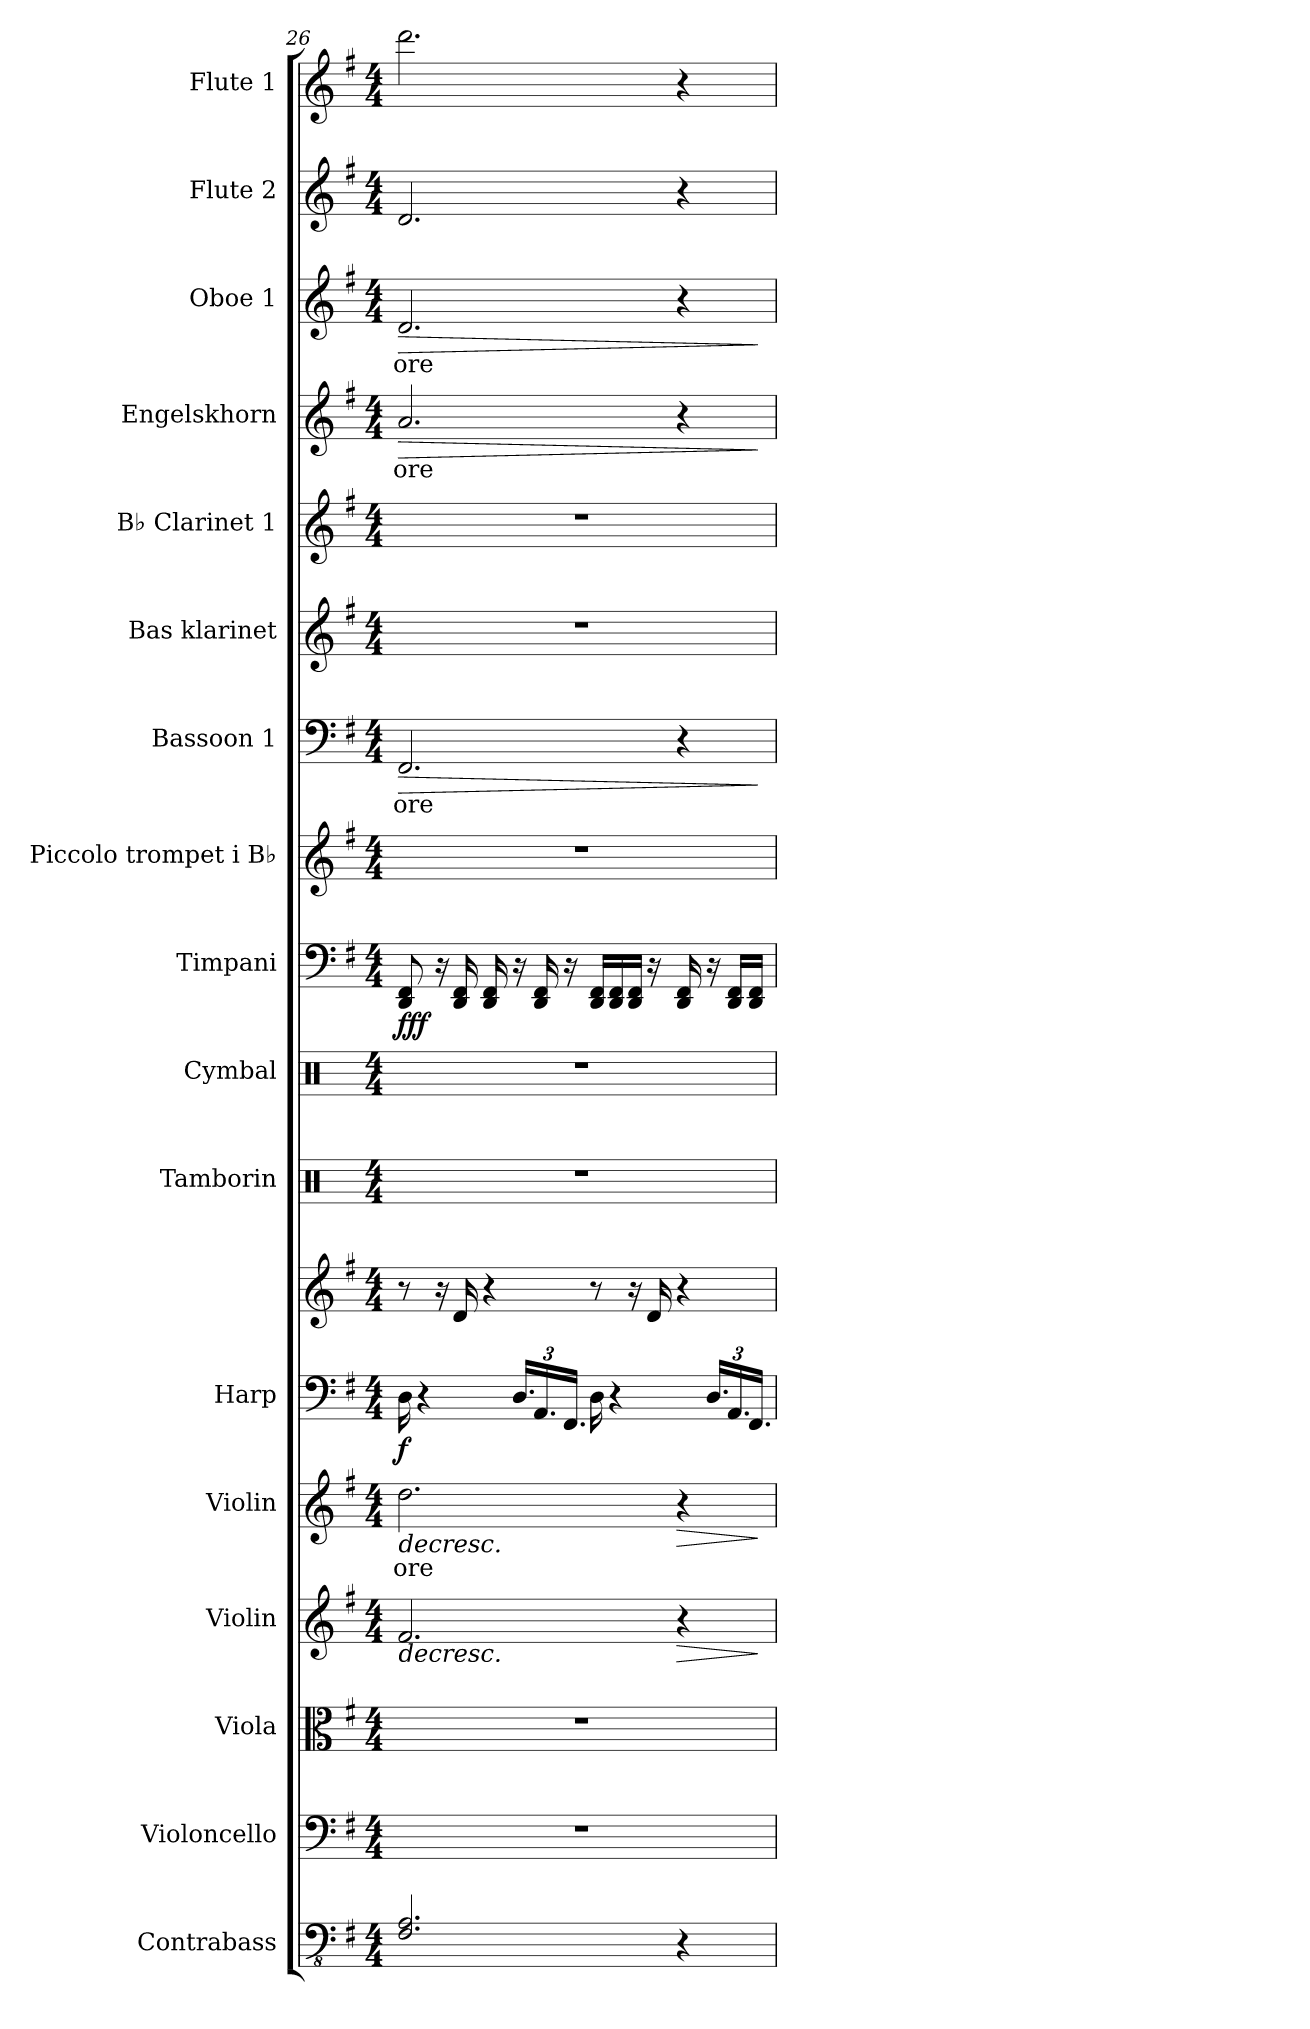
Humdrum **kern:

**kern	**kern	**kern	**kern	**dynam	**kern	**text	**dynam	**kern	**kern	**dynam	**kern	**kern	**kern	**dynam	**kern	**kern	**text	**dynam	**kern	**kern	**kern	**text	**dynam	**kern	**text	**dynam	**kern	**kern
*part17	*part16	*part15	*part14	*part14	*part13	*part13	*part13	*part12	*part12	*part12	*part11	*part10	*part9	*part9	*part8	*part7	*part7	*part7	*part6	*part5	*part4	*part4	*part4	*part3	*part3	*part3	*part2	*part1
*staff18	*staff17	*staff16	*staff15	*staff15	*staff14	*staff14	*staff14	*staff13	*staff12	*staff12/13	*staff11	*staff10	*staff9	*staff9	*staff8	*staff7	*staff7	*staff7	*staff6	*staff5	*staff4	*staff4	*staff4	*staff3	*staff3	*staff3	*staff2	*staff1
*I"Contrabass	*I"Violoncello	*I"Viola	*I"Violin	*	*I"Violin	*	*	*I"Harp	*	*	*I"Tamborin	*I"Cymbal	*I"Timpani	*	*I"Piccolo trompet i B♭	*I"Bassoon 1	*	*	*I"Bas klarinet	*I"B♭ Clarinet 1	*I"Engelskhorn	*	*	*I"Oboe 1	*	*	*I"Flute 2	*I"Flute 1
*I'Cb.	*I'Vc.	*I'Vla.	*I'Vln.	*	*I'Vln.	*	*	*I'Hrp.	*	*	*I'Tamb.	*I'Cym.	*I'Timp.	*	*I'P. tpt. i B♭	*I'Bsn. 1	*	*	*	*I'B♭ Cl. 1	*I'E.horn	*	*	*I'Ob. 1	*	*	*I'Fl. 2	*I'Fl. 1
!!LO:PB:g=z
*clefFv4	*clefF4	*clefC3	*clefG2	*	*clefG2	*	*	*clefF4	*clefG2	*	*clefX	*clefX	*clefF4	*	*clefG2	*clefF4	*	*	*clefG2	*clefG2	*clefG2	*	*	*clefG2	*	*	*clefG2	*clefG2
*ITrd7c12	*	*	*	*	*	*	*	*	*	*	*	*	*	*	*ITrd1c2	*	*	*	*ITrd1c2	*ITrd1c2	*ITrd4c7	*	*	*	*	*	*	*
*k[f#]	*k[f#]	*k[f#]	*k[f#]	*	*k[f#]	*	*	*k[f#]	*k[f#]	*	*k[]	*k[]	*k[f#]	*	*k[b-]	*k[f#]	*	*	*k[b-]	*k[b-]	*k[]	*	*	*k[f#]	*	*	*k[f#]	*k[f#]
*M4/4	*M4/4	*M4/4	*M4/4	*	*M4/4	*	*	*M4/4	*M4/4	*	*M4/4	*M4/4	*M4/4	*	*M4/4	*M4/4	*	*	*M4/4	*M4/4	*M4/4	*	*	*M4/4	*	*	*M4/4	*M4/4
=26	=26	=26	=26	=26	=26	=26	=26	=26	=26	=26	=26	=26	=26	=26	=26	=26	=26	=26	=26	=26	=26	=26	=26	=26	=26	=26	=26	=26
!	!	!	!	!LO:HP:b	!	!	!LO:HP:b	!	!	!LO:DY:b=2	!	!	!	!LO:DY:b	!	!	!	!LO:HP:b	!	!	!	!	!LO:HP:b	!	!	!LO:HP:b	!	!
2.FFF#/ 2.AAA/	1r	1r	2.f#/	>	2.dd\	-ore	>	16D\	8r	f	1r	1r	8DD/ 8FF#/	fff	1r	2.FF#/	ore	>	1r	1r	2.d/	ore	>	2.d/	ore	>	2.d/	2.ddd\
.	.	.	.	.	.	.	.	4r	.	.	.	.	.	.	.	.	.	.	.	.	.	.	.	.	.	.	.	.
.	.	.	.	.	.	.	.	.	16r	.	.	.	16r	.	.	.	.	.	.	.	.	.	.	.	.	.	.	.
.	.	.	.	.	.	.	.	.	16d/	.	.	.	16DD/ 16FF#/	.	.	.	.	.	.	.	.	.	.	.	.	.	.	.
.	.	.	.	.	.	.	.	.	4r	.	.	.	16DD/ 16FF#/	.	.	.	.	.	.	.	.	.	.	.	.	.	.	.
*	*	*	*	*	*	*	*	*Xbrackettup	*	*	*	*	*	*	*	*	*	*	*	*	*	*	*	*	*	*	*	*
.	.	.	.	.	.	.	.	24.D/LL	.	.	.	.	16r	.	.	.	.	.	.	.	.	.	.	.	.	.	.	.
.	.	.	.	.	.	.	.	24.AA/	.	.	.	.	16DD/ 16FF#/	.	.	.	.	.	.	.	.	.	.	.	.	.	.	.
.	.	.	.	.	.	.	.	24.FF#/JJ	.	.	.	.	16r	.	.	.	.	.	.	.	.	.	.	.	.	.	.	.
.	.	.	.	.	.	.	.	16D\	8r	.	.	.	16DD/ 16FF#/LL	.	.	.	.	.	.	.	.	.	.	.	.	.	.	.
.	.	.	.	.	.	.	.	4r	.	.	.	.	16DD/ 16FF#/	.	.	.	.	.	.	.	.	.	.	.	.	.	.	.
.	.	.	.	.	.	.	.	.	16r	.	.	.	16DD/ 16FF#/JJ	.	.	.	.	.	.	.	.	.	.	.	.	.	.	.
.	.	.	.	.	.	.	.	.	16d/	.	.	.	16r	.	.	.	.	.	.	.	.	.	.	.	.	.	.	.
!	!	!	!	!LO:HP:b	!	!	!LO:HP:b	!	!	!	!	!	!	!	!	!	!	!	!	!	!	!	!	!	!	!	!	!
4r	.	.	4r	>	4r	.	>	.	4r	.	.	.	16DD/ 16FF#/	.	.	4r	.	.	.	.	4r	.	.	4r	.	.	4r	4r
.	.	.	.	.	.	.	.	24.D/LL	.	.	.	.	16r	.	.	.	.	.	.	.	.	.	.	.	.	.	.	.
.	.	.	.	.	.	.	.	24.AA/	.	.	.	.	16DD/ 16FF#/LL	.	.	.	.	.	.	.	.	.	.	.	.	.	.	.
.	.	.	.	.	.	.	.	24.FF#/JJ	.	.	.	.	16DD/ 16FF#/JJ	.	.	.	.	.	.	.	.	.	.	.	.	.	.	.
.	.	.	.	] ]	.	.	] ]	.	.	.	.	.	.	.	.	.	.	]	.	.	.	.	]	.	.	]	.	.
=	=	=	=	=	=	=	=	=	=	=	=	=	=	=	=	=	=	=	=	=	=	=	=	=	=	=	=	=
*-	*-	*-	*-	*-	*-	*-	*-	*-	*-	*-	*-	*-	*-	*-	*-	*-	*-	*-	*-	*-	*-	*-	*-	*-	*-	*-	*-	*-
